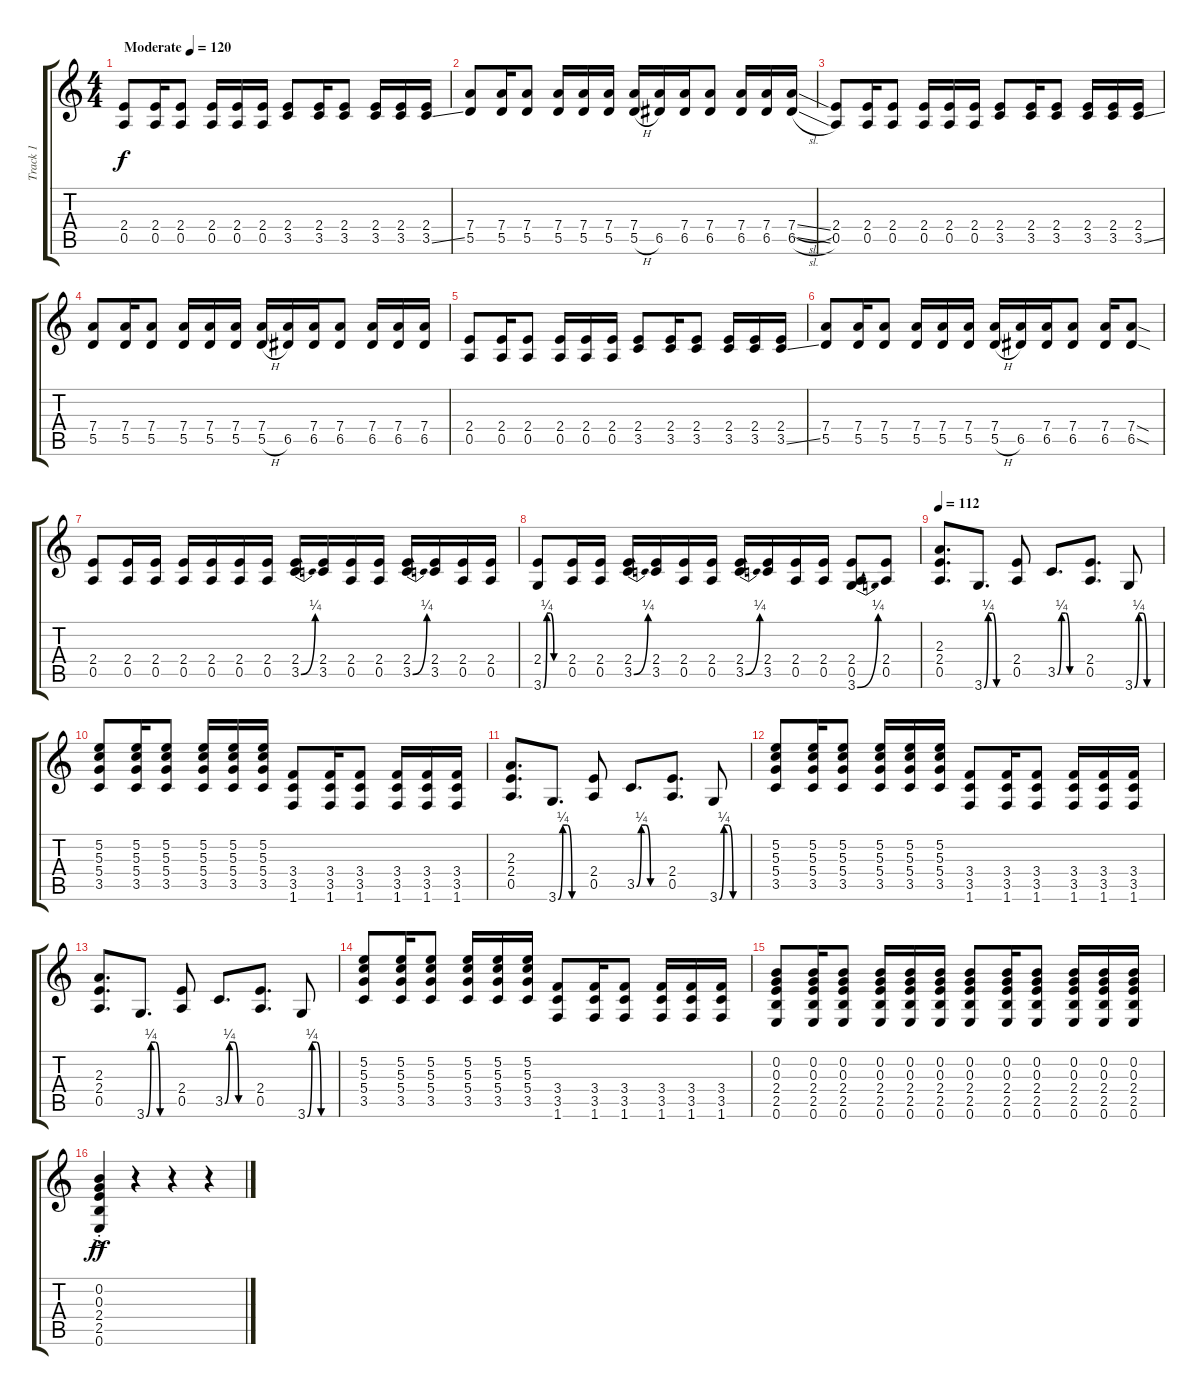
\track ("Track 1" "Track 1") {instrument electricguitarjazz}
\staff {score tabs}
\tuning (E4 B3 G3 D3 A2 E2) {hide}
\ts (4 4)
\tempo (120 "Moderate")
\clef g2
\ks c
(2.4 0.5).8{dy f instrument electricguitarjazz} (2.4 0.5).16 (2.4 0.5).8 (2.4 0.5).16 (2.4 0.5).16 (2.4 0.5).16 (2.4 3.5).8 (2.4 3.5).16 (2.4 3.5).8 (2.4 3.5).16 (2.4 3.5).16 (2.4 3.5{ss}).16 |
(7.4 5.5).8 (7.4 5.5).16 (7.4 5.5).8 (7.4 5.5).16 (7.4 5.5).16 (7.4 5.5).16 (7.4 5.5{h}).16 (7.4{t} 6.5).16 (7.4 6.5).16 (7.4 6.5).8 (7.4 6.5).16 (7.4 6.5).16 (7.4{sl} 6.5{sl}).16 |
(2.4 0.5).8 (2.4 0.5).16 (2.4 0.5).8 (2.4 0.5).16 (2.4 0.5).16 (2.4 0.5).16 (2.4 3.5).8 (2.4 3.5).16 (2.4 3.5).8 (2.4 3.5).16 (2.4 3.5).16 (2.4 3.5{ss}).16 |
(7.4 5.5).8 (7.4 5.5).16 (7.4 5.5).8 (7.4 5.5).16 (7.4 5.5).16 (7.4 5.5).16 (7.4 5.5{h}).16 (7.4{t} 6.5).16 (7.4 6.5).16 (7.4 6.5).8 (7.4 6.5).16 (7.4 6.5).16 (7.4 6.5).16 |
(2.4 0.5).8 (2.4 0.5).16 (2.4 0.5).8 (2.4 0.5).16 (2.4 0.5).16 (2.4 0.5).16 (2.4 3.5).8 (2.4 3.5).16 (2.4 3.5).8 (2.4 3.5).16 (2.4 3.5).16 (2.4 3.5{ss}).16 |
(7.4 5.5).8 (7.4 5.5).16 (7.4 5.5).8 (7.4 5.5).16 (7.4 5.5).16 (7.4 5.5).16 (7.4 5.5{h}).16 (7.4{t} 6.5).16 (7.4 6.5).16 (7.4 6.5).8 (7.4 6.5).16 (7.4{sod} 6.5{sod}).8 |
(2.4 0.5).8 (2.4 0.5).16 (2.4 0.5).16 (2.4 0.5).16 (2.4 0.5).16 (2.4 0.5).16 (2.4 0.5).16 (2.4 3.5{be (bend 0 0 60 1)}).16 (2.4 3.5).16 (2.4 0.5).16 (2.4 0.5).16 (2.4 3.5{be (bend 0 0 60 1)}).16 (2.4 3.5).16 (2.4 0.5).16 (2.4 0.5).16 |
(2.4 3.6{be (custom 0 0 10 1 20 1 30 0 60 0)}).8 (2.4 0.5).16 (2.4 0.5).16 (2.4 3.5{be (bend 0 0 60 1)}).16 (2.4 3.5).16 (2.4 0.5).16 (2.4 0.5).16 (2.4 3.5{be (bend 0 0 60 1)}).16 (2.4 3.5).16 (2.4 0.5).16 (2.4 0.5).16 (2.4 0.5 3.6{be (bend 0 0 60 1)}).8 (2.4 0.5).8 |
\tempo 112
(2.3 2.4 0.5).8{d} 3.6{be (custom 0 0 10 1 20 1 30 0 60 0)}.8{d} (2.4 0.5).8 3.5{be (custom 0 0 10 1 20 1 30 0 60 0)}.8{d} (2.4 0.5).8{d} 3.6{be (custom 0 0 10 1 20 1 30 0 60 0)}.8 |
(5.2 5.3 5.4 3.5).8 (5.2 5.3 5.4 3.5).16 (5.2 5.3 5.4 3.5).8 (5.2 5.3 5.4 3.5).16 (5.2 5.3 5.4 3.5).16 (5.2 5.3 5.4 3.5).16 (3.4 3.5 1.6).8 (3.4 3.5 1.6).16 (3.4 3.5 1.6).8 (3.4 3.5 1.6).16 (3.4 3.5 1.6).16 (3.4 3.5 1.6).16 |
(2.3 2.4 0.5).8{d} 3.6{be (custom 0 0 10 1 20 1 30 0 60 0)}.8{d} (2.4 0.5).8 3.5{be (custom 0 0 10 1 20 1 30 0 60 0)}.8{d} (2.4 0.5).8{d} 3.6{be (custom 0 0 10 1 20 1 30 0 60 0)}.8 |
(5.2 5.3 5.4 3.5).8 (5.2 5.3 5.4 3.5).16 (5.2 5.3 5.4 3.5).8 (5.2 5.3 5.4 3.5).16 (5.2 5.3 5.4 3.5).16 (5.2 5.3 5.4 3.5).16 (3.4 3.5 1.6).8 (3.4 3.5 1.6).16 (3.4 3.5 1.6).8 (3.4 3.5 1.6).16 (3.4 3.5 1.6).16 (3.4 3.5 1.6).16 |
(2.3 2.4 0.5).8{d} 3.6{be (custom 0 0 10 1 20 1 30 0 60 0)}.8{d} (2.4 0.5).8 3.5{be (custom 0 0 10 1 20 1 30 0 60 0)}.8{d} (2.4 0.5).8{d} 3.6{be (custom 0 0 10 1 20 1 30 0 60 0)}.8 |
(5.2 5.3 5.4 3.5).8 (5.2 5.3 5.4 3.5).16 (5.2 5.3 5.4 3.5).8 (5.2 5.3 5.4 3.5).16 (5.2 5.3 5.4 3.5).16 (5.2 5.3 5.4 3.5).16 (3.4 3.5 1.6).8 (3.4 3.5 1.6).16 (3.4 3.5 1.6).8 (3.4 3.5 1.6).16 (3.4 3.5 1.6).16 (3.4 3.5 1.6).16 |
(0.2 0.3 2.4 2.5 0.6).8 (0.2 0.3 2.4 2.5 0.6).16 (0.2 0.3 2.4 2.5 0.6).8 (0.2 0.3 2.4 2.5 0.6).16 (0.2 0.3 2.4 2.5 0.6).16 (0.2 0.3 2.4 2.5 0.6).16 (0.2 0.3 2.4 2.5 0.6).8 (0.2 0.3 2.4 2.5 0.6).16 (0.2 0.3 2.4 2.5 0.6).8 (0.2 0.3 2.4 2.5 0.6).16 (0.2 0.3 2.4 2.5 0.6).16 (0.2 0.3 2.4 2.5 0.6).16 |
(0.2{st} 0.3{st} 2.4{st} 2.5{st} 0.6{ac st}).4{dy ff} r.4 r.4 r.4
